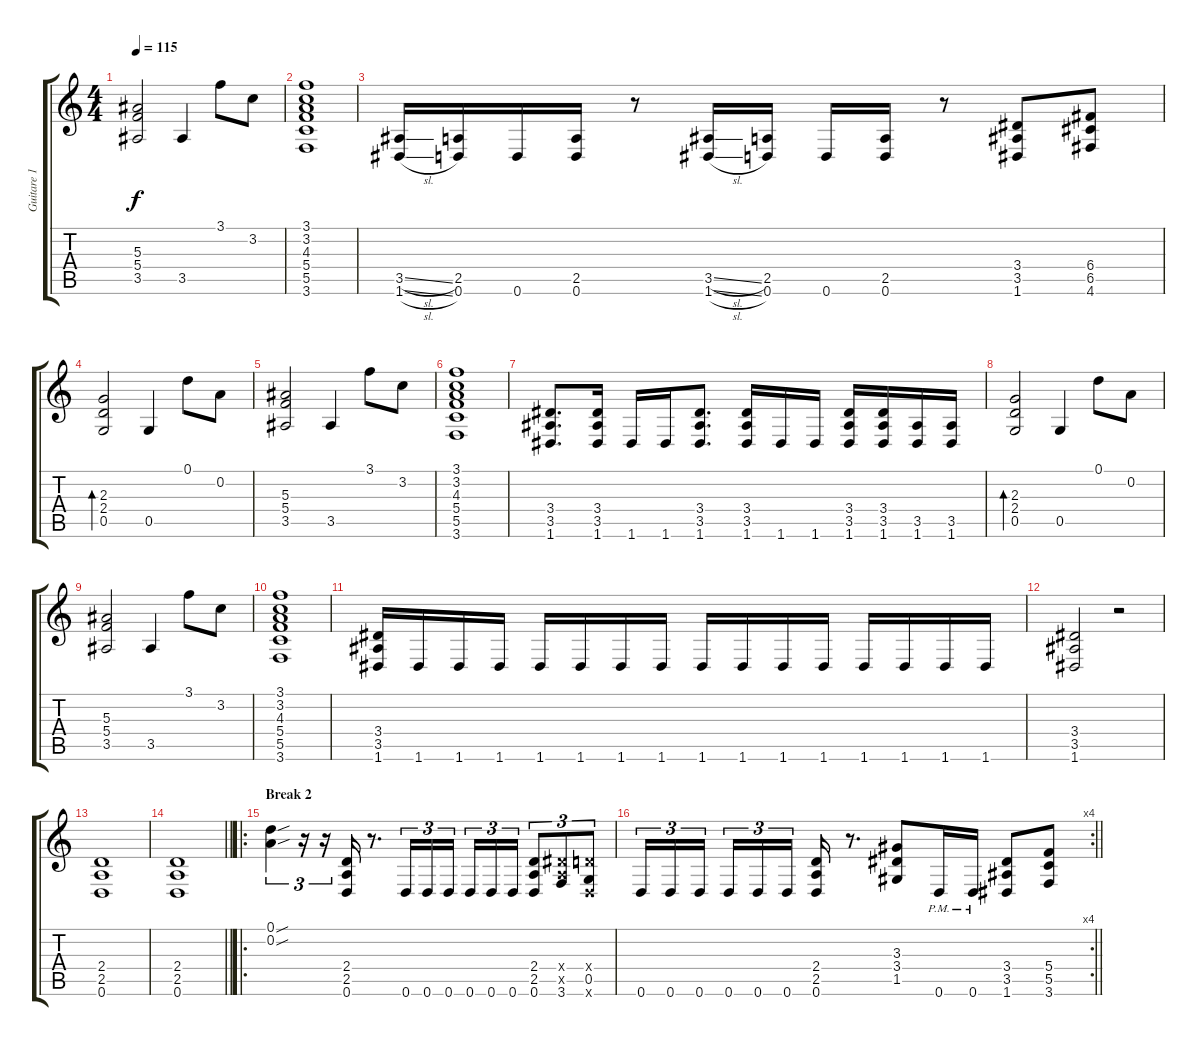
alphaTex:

\track ("Guitare 1" "Guitare 1") {instrument distortionguitar}
\staff {score tabs}
\tuning (D4 A3 F3 C3 G2 D2) {hide}
\ts (4 4)
\tempo 115
\clef g2
\ks c
(5.3 5.4 3.5).2{dy f} 3.5.4 3.1.8 3.2.8 |
(3.1 3.2 4.3 5.4 5.5 3.6).1 |
(3.5{sl} 1.6{sl}).16 (2.5 0.6).16 0.6.16 (2.5 0.6).16 r.8 (3.5{sl} 1.6{sl}).16 (2.5 0.6).16 0.6.16 (2.5 0.6).16 r.8 (3.4 3.5 1.6).8 (6.4 6.5 4.6).8 |
(2.3 2.4 0.5).2{bd 240} 0.5.4 0.1.8 0.2.8 |
(5.3 5.4 3.5).2 3.5.4 3.1.8 3.2.8 |
(3.1 3.2 4.3 5.4 5.5 3.6).1 |
(3.4 3.5 1.6).8{d} (3.4 3.5 1.6).16 1.6.16 1.6.16 (3.4 3.5 1.6).8{d} (3.4 3.5 1.6).16 1.6.16 1.6.16 (3.4 3.5 1.6).16 (3.4 3.5 1.6).16 (3.5 1.6).16 (3.5 1.6).16 |
(2.3 2.4 0.5).2{bd 240} 0.5.4 0.1.8 0.2.8 |
(5.3 5.4 3.5).2 3.5.4 3.1.8 3.2.8 |
(3.1 3.2 4.3 5.4 5.5 3.6).1 |
(3.4 3.5 1.6).16 1.6.16 1.6.16 1.6.16 1.6.16 1.6.16 1.6.16 1.6.16 1.6.16 1.6.16 1.6.16 1.6.16 1.6.16 1.6.16 1.6.16 1.6.16 |
(3.4 3.5 1.6).2 r.2 |
(2.4 2.5 0.6).1 |
\barLineRight lightlight
(2.4 2.5 0.6).1 |
\ro
\section ("" "Break 2")
(0.1{sou} 0.2{sou}).4{tu (3 2)} r.16{tu (3 2)} r.16{tu (3 2)} (2.4 2.5 0.6).16 r.8{d} 0.6.16{tu (3 2)} 0.6.16{tu (3 2)} 0.6.16{tu (3 2) beam splitsecondary} 0.6.16{tu (3 2)} 0.6.16{tu (3 2)} 0.6.16{tu (3 2)} (2.4 2.5 0.6).8{tu (3 2)} (3.4{x} 2.5{x} 3.6).8{tu (3 2)} (2.4{x} 0.5 0.6{x}).8{tu (3 2)} |
\rc 4
\barLineRight lightlight
0.6.16{tu (3 2)} 0.6.16{tu (3 2)} 0.6.16{tu (3 2) beam splitsecondary} 0.6.16{tu (3 2)} 0.6.16{tu (3 2)} 0.6.16{tu (3 2)} (2.4 2.5 0.6).16 r.8{d} (3.3 3.4 1.5).8 0.6{pm}.16 0.6{pm}.16 (3.4 3.5 1.6).8 (5.4 5.5 3.6).8
